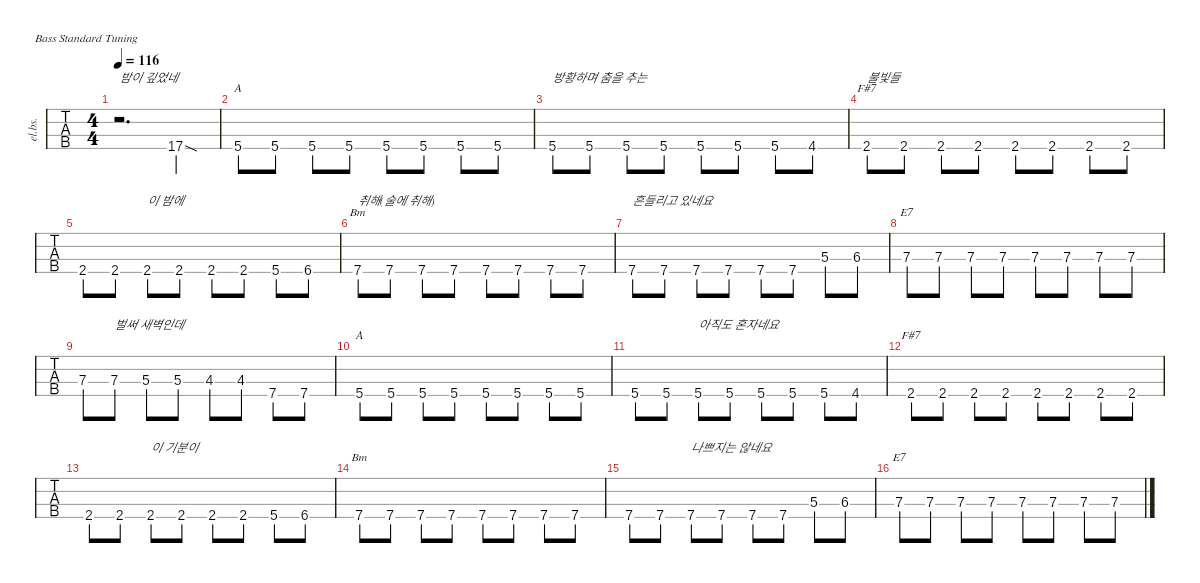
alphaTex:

\defaultSystemsLayout 4
\hideDynamics
\bracketExtendMode nobrackets
\track ("Electric Bass" "el.bs.") {instrument electricbassfinger}
\staff {tabs}
\tuning (G2 D2 A1 E1)
\chord ("A" x x x 5) {showdiagram false showfingering false}
\chord ("F#7" x x x 2) {showdiagram false showfingering false}
\chord ("Bm" x x x 7) {firstfret 7 showdiagram false showfingering false}
\chord ("E7" x x 7 x) {firstfret 7 showdiagram false showfingering false}
\ts (4 4)
\tempo 116
\clef f4
\ks c
r.2{d txt "밤이 깊었네" dy mf instrument electricbassfinger} 17.4{sod}.4 |
5.4.8{ch "A"} 5.4.8 5.4.8 5.4.8 5.4.8 5.4.8 5.4.8 5.4.8 |
5.4.8{txt "방황하며 춤을 추는"} 5.4.8 5.4.8 5.4.8 5.4.8 5.4.8 5.4.8 4.4{acc #}.8 |
2.4{acc #}.8{ch "F#7" txt "불빛들"} 2.4{acc #}.8 2.4{acc #}.8 2.4{acc #}.8 2.4{acc #}.8 2.4{acc #}.8 2.4{acc #}.8 2.4{acc #}.8 |
2.4{acc #}.8 2.4{acc #}.8 2.4{acc #}.8{txt "이 밤에"} 2.4{acc #}.8 2.4{acc #}.8 2.4{acc #}.8 5.4.8 6.4{acc #}.8 |
7.4.8{ch "Bm" txt "취해(술에 취해)"} 7.4.8 7.4.8 7.4.8 7.4.8 7.4.8 7.4.8 7.4.8 |
7.4.8{txt "흔들리고 있네요"} 7.4.8 7.4.8 7.4.8 7.4.8 7.4.8 5.3.8 6.3{acc #}.8 |
7.3.8{ch "E7"} 7.3.8 7.3.8 7.3.8 7.3.8 7.3.8 7.3.8 7.3.8 |
7.3.8 7.3.8{txt "벌써 새벽인데"} 5.3.8 5.3.8 4.3{acc #}.8 4.3{acc #}.8 7.4.8 7.4.8 |
5.4.8{ch "A"} 5.4.8 5.4.8 5.4.8 5.4.8 5.4.8 5.4.8 5.4.8 |
5.4.8 5.4.8 5.4.8{txt "아직도 혼자네요"} 5.4.8 5.4.8 5.4.8 5.4.8 4.4{acc #}.8 |
2.4{acc #}.8{ch "F#7"} 2.4{acc #}.8 2.4{acc #}.8 2.4{acc #}.8 2.4{acc #}.8 2.4{acc #}.8 2.4{acc #}.8 2.4{acc #}.8 |
2.4{acc #}.8 2.4{acc #}.8 2.4{acc #}.8{txt "이 기분이"} 2.4{acc #}.8 2.4{acc #}.8 2.4{acc #}.8 5.4.8 6.4{acc #}.8 |
7.4.8{ch "Bm"} 7.4.8 7.4.8 7.4.8 7.4.8 7.4.8 7.4.8 7.4.8 |
7.4.8 7.4.8 7.4.8{txt "나쁘지는 않네요"} 7.4.8 7.4.8 7.4.8 5.3.8 6.3{acc #}.8 |
7.3.8{ch "E7"} 7.3.8 7.3.8 7.3.8 7.3.8 7.3.8 7.3.8 7.3.8
